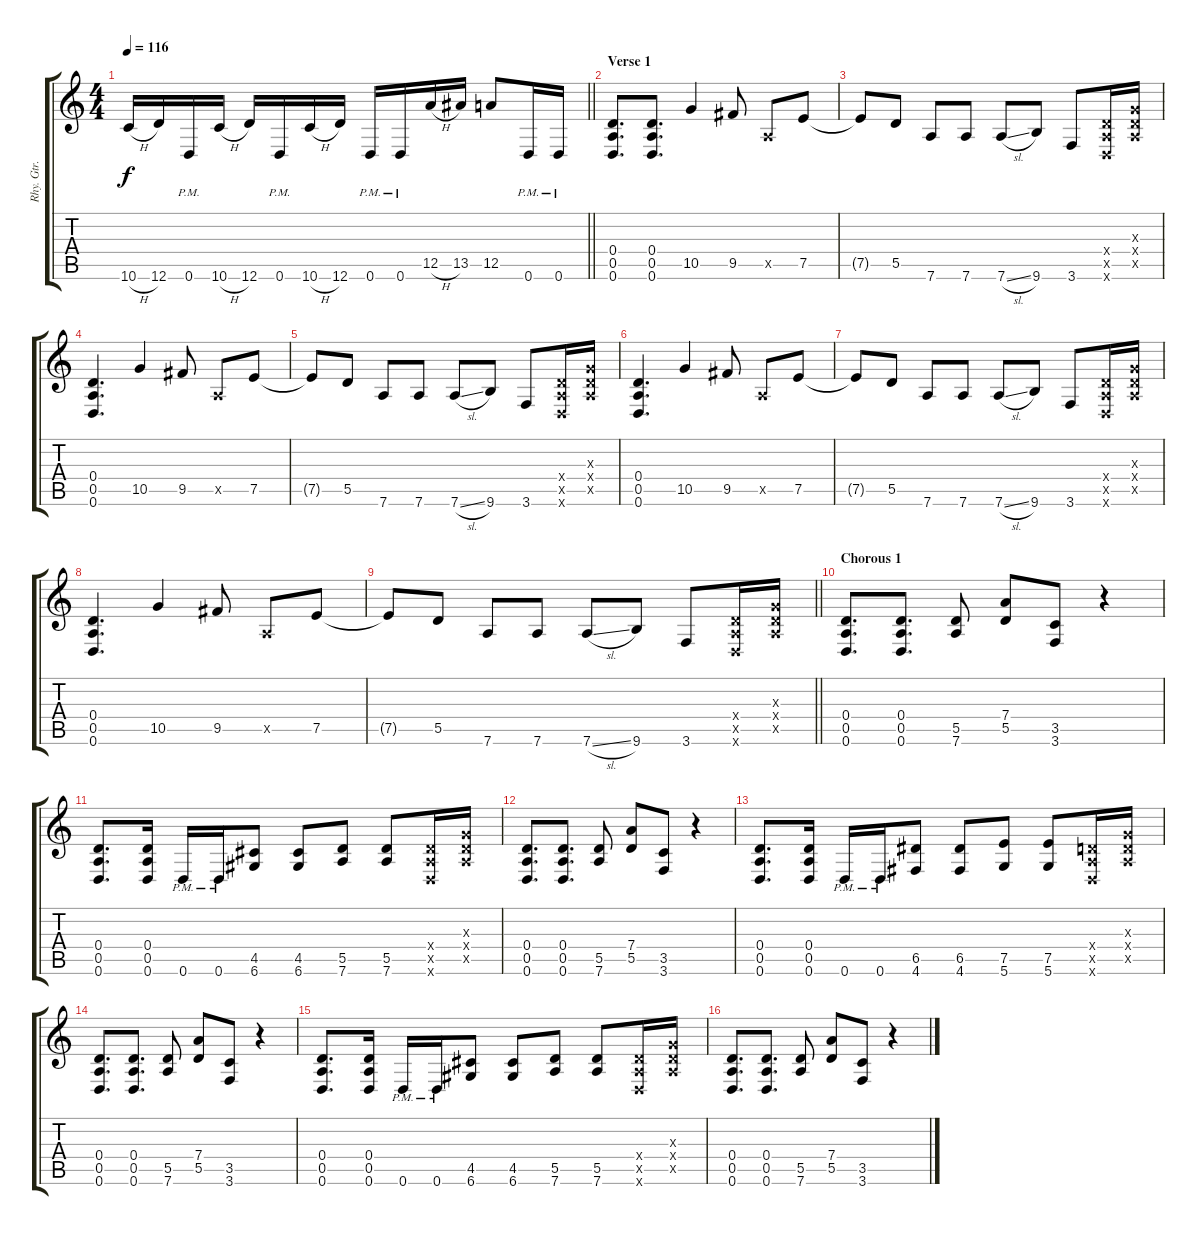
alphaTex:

\track ("Rhy. Gtr. 1" "Rhy. Gtr. ") {instrument distortionguitar}
\staff {score tabs}
\tuning (E4 B3 G3 D3 A2 D2) {hide}
\ts (4 4)
\tempo 116
\clef g2
\barLineRight lightlight
\ks c
10.6{h}.16{dy f} 12.6.16 0.6{pm}.16 10.6{h}.16 12.6.16 0.6{pm}.16 10.6{h}.16 12.6.16 0.6{pm}.16 0.6{pm}.16 12.5{h}.16 13.5.16 12.5.8 0.6{pm}.16 0.6{pm}.16 |
\section ("" "Verse 1")
(0.4 0.5 0.6).8{d} (0.4 0.5 0.6).8{d} 10.5.4 9.5.8 0.5{x}.8 7.5.8 |
7.5{t}.8 5.5.8 7.6.8 7.6.8 7.6{sl}.8 9.6.8 3.6.8 (0.4{x} 0.5{x} 0.6{x}).16 (0.3{x} 0.4{x} 0.5{x}).16 |
(0.4 0.5 0.6).4{d} 10.5.4 9.5.8 0.5{x}.8 7.5.8 |
7.5{t}.8 5.5.8 7.6.8 7.6.8 7.6{sl}.8 9.6.8 3.6.8 (0.4{x} 0.5{x} 0.6{x}).16 (0.3{x} 0.4{x} 0.5{x}).16 |
(0.4 0.5 0.6).4{d} 10.5.4 9.5.8 0.5{x}.8 7.5.8 |
7.5{t}.8 5.5.8 7.6.8 7.6.8 7.6{sl}.8 9.6.8 3.6.8 (0.4{x} 0.5{x} 0.6{x}).16 (0.3{x} 0.4{x} 0.5{x}).16 |
(0.4 0.5 0.6).4{d} 10.5.4 9.5.8 0.5{x}.8 7.5.8 |
\barLineRight lightlight
7.5{t}.8 5.5.8 7.6.8 7.6.8 7.6{sl}.8 9.6.8 3.6.8 (0.4{x} 0.5{x} 0.6{x}).16 (0.3{x} 0.4{x} 0.5{x}).16 |
\section ("" "Chorous 1")
(0.4 0.5 0.6).8{d} (0.4 0.5 0.6).8{d} (5.5 7.6).8 (7.4 5.5).8 (3.5 3.6).8 r.4 |
(0.4 0.5 0.6).8{d} (0.4 0.5 0.6).16 0.6{pm}.16 0.6{pm}.16 (4.5 6.6).8 (4.5 6.6).8 (5.5 7.6).8 (5.5 7.6).8 (0.4{x} 0.5{x} 0.6{x}).16 (0.3{x} 0.4{x} 0.5{x}).16 |
(0.4 0.5 0.6).8{d} (0.4 0.5 0.6).8{d} (5.5 7.6).8 (7.4 5.5).8 (3.5 3.6).8 r.4 |
(0.4 0.5 0.6).8{d} (0.4 0.5 0.6).16 0.6{pm}.16 0.6{pm}.16 (6.5 4.6).8 (6.5 4.6).8 (7.5 5.6).8 (7.5 5.6).8 (0.4{x} 0.5{x} 0.6{x}).16 (0.3{x} 0.4{x} 0.5{x}).16 |
(0.4 0.5 0.6).8{d} (0.4 0.5 0.6).8{d} (5.5 7.6).8 (7.4 5.5).8 (3.5 3.6).8 r.4 |
(0.4 0.5 0.6).8{d} (0.4 0.5 0.6).16 0.6{pm}.16 0.6{pm}.16 (4.5 6.6).8 (4.5 6.6).8 (5.5 7.6).8 (5.5 7.6).8 (0.4{x} 0.5{x} 0.6{x}).16 (0.3{x} 0.4{x} 0.5{x}).16 |
(0.4 0.5 0.6).8{d} (0.4 0.5 0.6).8{d} (5.5 7.6).8 (7.4 5.5).8 (3.5 3.6).8 r.4
